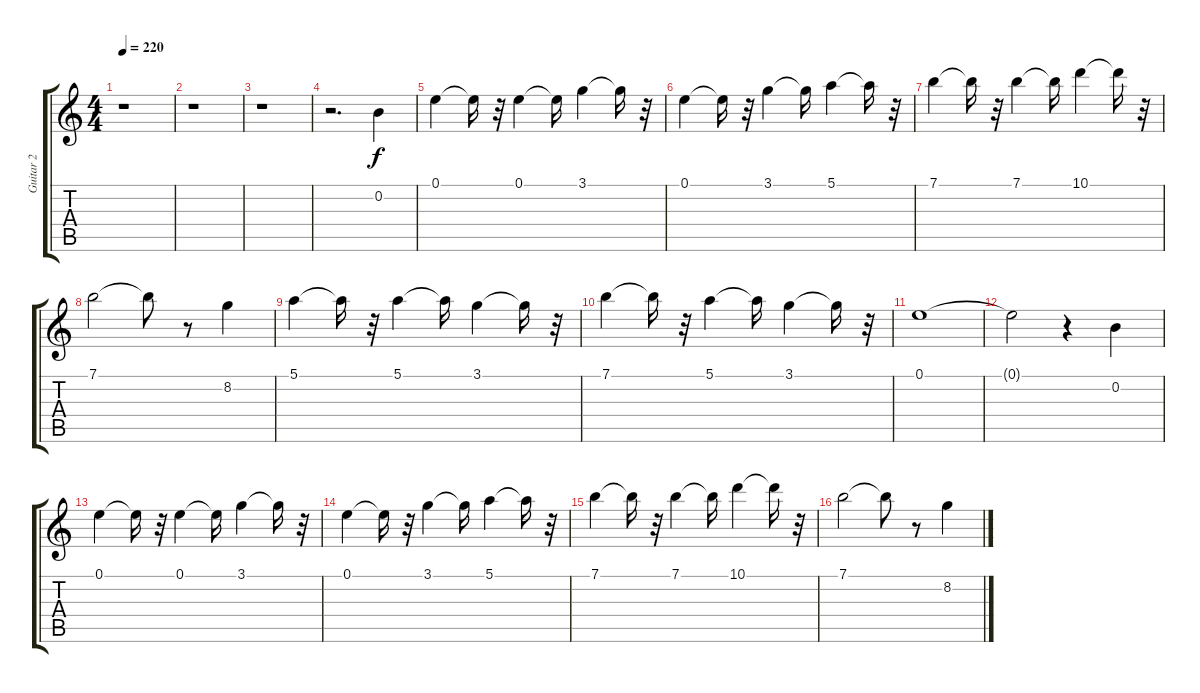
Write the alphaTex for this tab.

\track ("Guitar 2" "Guitar 2") {instrument electricbasspick}
\staff {score tabs}
\tuning (E4 B3 G3 D3 A2 E2) {hide}
\ts (4 4)
\tempo 220
\clef g2
\ks c
r.1{dy f instrument electricbasspick} |
r.1 |
r.1 |
r.2{d} 0.2.4 |
0.1.4 0.1{t}.16 r.32 0.1.4 0.1{t}.16 3.1.4 3.1{t}.16 r.32 |
0.1.4 0.1{t}.16 r.32 3.1.4 3.1{t}.16 5.1.4 5.1{t}.16 r.32 |
7.1.4 7.1{t}.16 r.32 7.1.4 7.1{t}.16 10.1.4 10.1{t}.16 r.32 |
7.1.2 7.1{t}.8 r.8 8.2.4 |
5.1.4 5.1{t}.16 r.32 5.1.4 5.1{t}.16 3.1.4 3.1{t}.16 r.32 |
7.1.4 7.1{t}.16 r.32 5.1.4 5.1{t}.16 3.1.4 3.1{t}.16 r.32 |
0.1.1 |
0.1{t}.2 r.4 0.2.4 |
0.1.4 0.1{t}.16 r.32 0.1.4 0.1{t}.16 3.1.4 3.1{t}.16 r.32 |
0.1.4 0.1{t}.16 r.32 3.1.4 3.1{t}.16 5.1.4 5.1{t}.16 r.32 |
7.1.4 7.1{t}.16 r.32 7.1.4 7.1{t}.16 10.1.4 10.1{t}.16 r.32 |
7.1.2 7.1{t}.8 r.8 8.2.4
